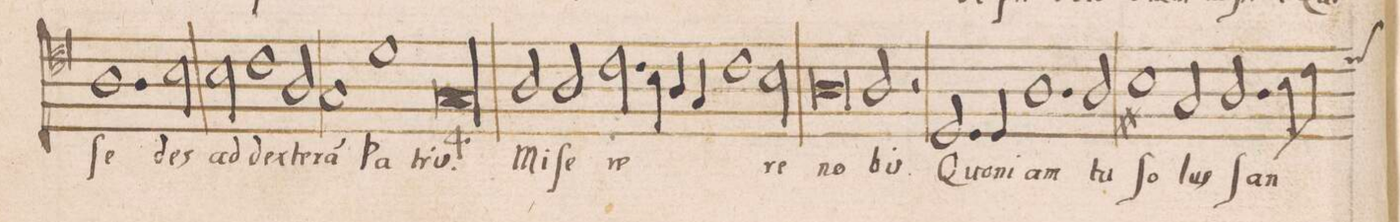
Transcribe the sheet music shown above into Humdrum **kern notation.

**kern	**text
*I"ALTVS	*
*clefC4	*
*k[]	*
*met(C|)	*
*M2/1	*
1.A	ſe-
2B\	-des
=80-	=80-
2B\	ad
1cny	dex-
2A/	-te-
=81-	=81-
1G	-ra(m)
1d	Pa-
=82-	=82-
00G	-tris.
=83-	=83-
=84-	=84-
2A/	Mi-
2A/	-ſe-
2.c\	-re-
4B\	.
=85-	=85-
4A/	.
4G/	.
1c	.
2B\	-re
=86-	=86-
0A	no-
=87-	=87-
2A/	-bis.
2r	.
2.D/	Quo-
4D/	-ni-
=88-	=88-
1.A	-am
2A/	tu
=89-	=89-
1B#X	ſo-
2G/	-lus
2.A/	ſan-
=90-	=90-
8Bny\L	.
8c\J	.
*custos:d	*
*-	*-
